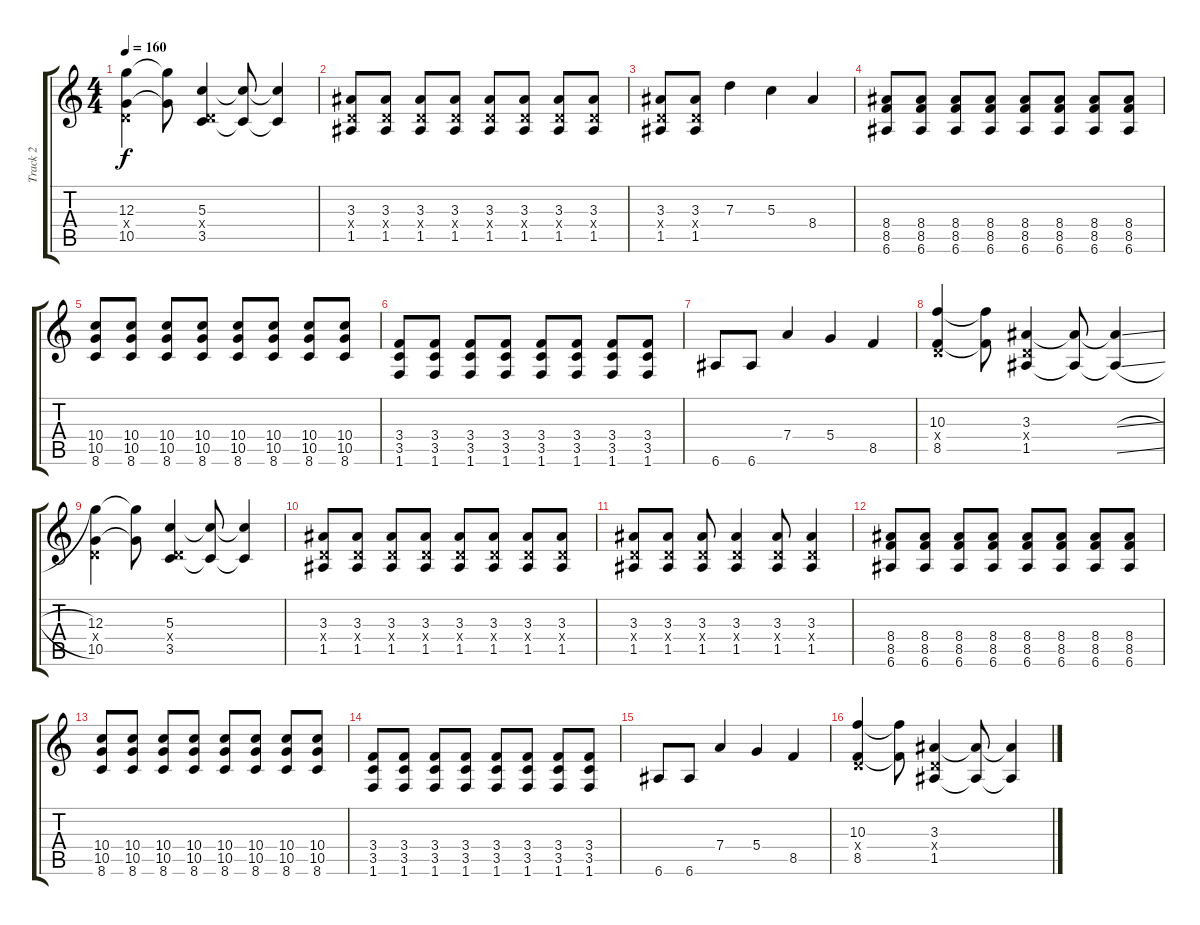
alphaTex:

\track ("Track 2" "Track 2") {instrument overdrivenguitar}
\staff {score tabs}
\tuning (E4 B3 G3 D3 A2 E2) {hide}
\ts (4 4)
\tempo 160
\clef g2
\ks c
(12.3 0.4{x} 10.5).4{dy f} (12.3{t} 10.5{t}).8 (5.3 0.4{x} 3.5).4 (5.3{t} 3.5{t}).8 (5.3{t} 3.5{t}).4 |
(3.3 0.4{x} 1.5).8 (3.3 0.4{x} 1.5).8 (3.3 0.4{x} 1.5).8 (3.3 0.4{x} 1.5).8 (3.3 0.4{x} 1.5).8 (3.3 0.4{x} 1.5).8 (3.3 0.4{x} 1.5).8 (3.3 0.4{x} 1.5).8 |
(3.3 0.4{x} 1.5).8 (3.3 0.4{x} 1.5).8 7.3.4 5.3.4 8.4.4 |
(8.4 8.5 6.6).8 (8.4 8.5 6.6).8 (8.4 8.5 6.6).8 (8.4 8.5 6.6).8 (8.4 8.5 6.6).8 (8.4 8.5 6.6).8 (8.4 8.5 6.6).8 (8.4 8.5 6.6).8 |
(10.4 10.5 8.6).8 (10.4 10.5 8.6).8 (10.4 10.5 8.6).8 (10.4 10.5 8.6).8 (10.4 10.5 8.6).8 (10.4 10.5 8.6).8 (10.4 10.5 8.6).8 (10.4 10.5 8.6).8 |
(3.4 3.5 1.6).8 (3.4 3.5 1.6).8 (3.4 3.5 1.6).8 (3.4 3.5 1.6).8 (3.4 3.5 1.6).8 (3.4 3.5 1.6).8 (3.4 3.5 1.6).8 (3.4 3.5 1.6).8 |
6.6.8{volume 13} 6.6.8 7.4.4 5.4.4 8.5.4 |
(10.3 0.4{x} 8.5).4 (10.3{t} 8.5{t}).8 (3.3 0.4{x} 1.5).4 (3.3{t} 1.5{t}).8 (3.3{sl t} 1.5{sl t}).4 |
(12.3 0.4{x} 10.5).4 (12.3{t} 10.5{t}).8 (5.3 0.4{x} 3.5).4 (5.3{t} 3.5{t}).8 (5.3{t} 3.5{t}).4 |
(3.3 0.4{x} 1.5).8 (3.3 0.4{x} 1.5).8 (3.3 0.4{x} 1.5).8 (3.3 0.4{x} 1.5).8 (3.3 0.4{x} 1.5).8 (3.3 0.4{x} 1.5).8 (3.3 0.4{x} 1.5).8 (3.3 0.4{x} 1.5).8 |
(3.3 0.4{x} 1.5).8 (3.3 0.4{x} 1.5).8 (3.3 0.4{x} 1.5).8 (3.3 0.4{x} 1.5).4 (3.3 0.4{x} 1.5).8 (3.3 0.4{x} 1.5).4 |
(8.4 8.5 6.6).8 (8.4 8.5 6.6).8 (8.4 8.5 6.6).8 (8.4 8.5 6.6).8 (8.4 8.5 6.6).8 (8.4 8.5 6.6).8 (8.4 8.5 6.6).8 (8.4 8.5 6.6).8 |
(10.4 10.5 8.6).8 (10.4 10.5 8.6).8 (10.4 10.5 8.6).8 (10.4 10.5 8.6).8 (10.4 10.5 8.6).8 (10.4 10.5 8.6).8 (10.4 10.5 8.6).8 (10.4 10.5 8.6).8 |
(3.4 3.5 1.6).8 (3.4 3.5 1.6).8 (3.4 3.5 1.6).8 (3.4 3.5 1.6).8 (3.4 3.5 1.6).8 (3.4 3.5 1.6).8 (3.4 3.5 1.6).8 (3.4 3.5 1.6).8 |
6.6.8{volume 13} 6.6.8 7.4.4 5.4.4 8.5.4 |
(10.3 0.4{x} 8.5).4 (10.3{t} 8.5{t}).8 (3.3 0.4{x} 1.5).4 (3.3{t} 1.5{t}).8 (3.3{sl t} 1.5{sl t}).4
